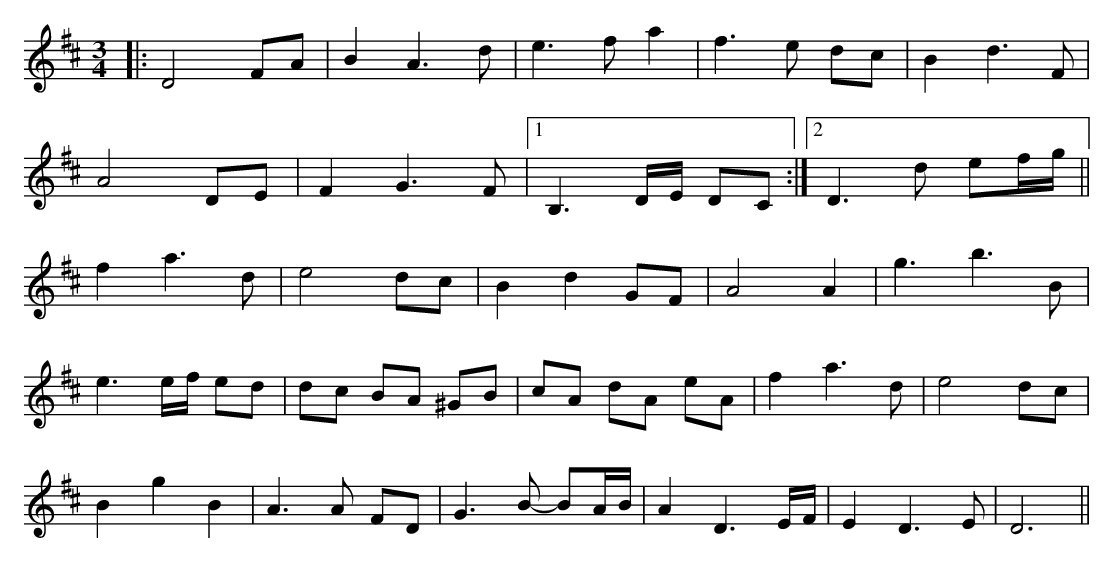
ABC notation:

X:1
M:3/4
K:D
|:D4 FA|B2 A3 d|e3 f a2|f3 e dc|B2 d3 F|
A4 DE|F2 G3 F|1 B,3 D/E/ DC:|2 D3 d ef/g/||
f2 a3 d|e4 dc|B2 d2 GF|A4 A2|g3 b3 B|
e3 e/f/ ed|dc BA ^GB|cA dA eA|f2 a3 d|e4 dc|
B2 g2 B2|A3 A FD|G3 B- BA/B/|A2 D3 E/F/|E2 D3 E|D6||
